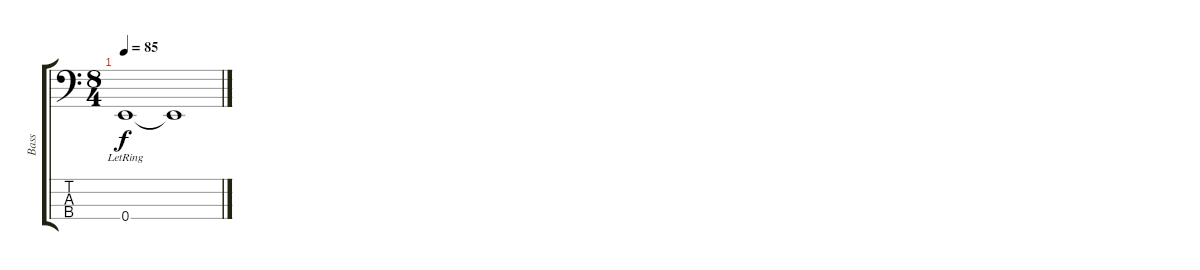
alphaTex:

\track ("Bass" "Bass") {instrument electricbassfinger}
\staff {score tabs}
\tuning (G2 D2 A1 E1) {hide}
\ts (8 4)
\tempo 85
\clef f4
\ks c
0.4{lr}.1{dy f} 0.4{t}.1
